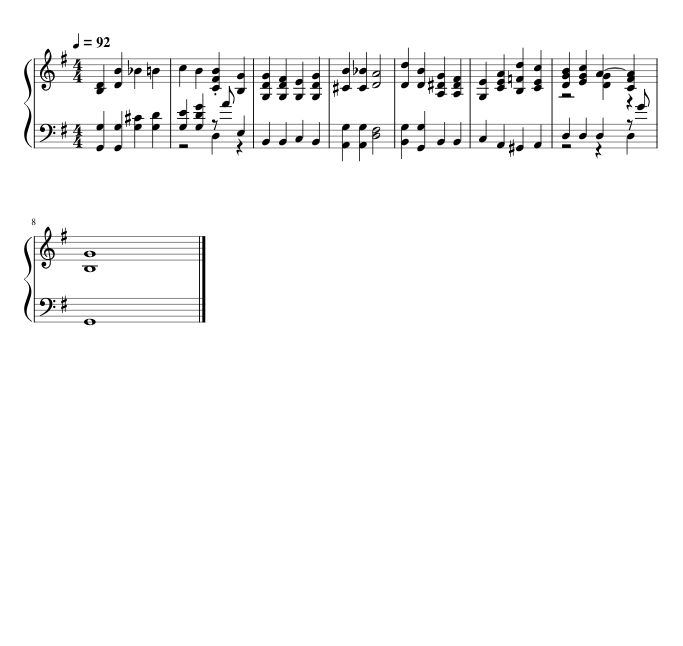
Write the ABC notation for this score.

X:1
%%score { ( 1 4 ) | ( 2 3 ) }
L:1/8
Q:1/4=92
M:4/4
I:linebreak $
K:G
V:1 treble
V:4 treble
V:2 bass
V:3 bass
V:1
 [B,D]2 [DB]2 _B2 =B2 | c2 B2 .[CFB]2 [B,G]2 | [G,DG]2 [G,DF]2 [G,E]2 [G,DG]2 | [^CB]2 [C_B]2 [DA]4 | [Dd]2 [DB]2 [A,^DG]2 [A,DF]2 | %5
 [G,E]2 [CEA]2 [B,=Fd]2 [CEc]2 | [DGB]2 [EGc]2 A2- [CFA]2 |$ [B,G]8 |] %8
V:2
 [G,,G,]2 [G,,G,]2 [G,^C]2 [G,D]2 | [G,E]2 [G,DG]2 z A E,2 | B,,2 B,,2 C,2 B,,2 | [A,,G,]2 [A,,G,]2 [D,F,]4 | [B,,G,]2 [G,,G,]2 B,,2 B,,2 | %5
 C,2 A,,2 ^G,,2 A,,2 | D,2 D,2 D,2 z G |$ G,,8 |] %8
V:3
 x8 | z4 D,2 z2 | x8 | x8 | x8 | %5
 x8 | z4 z2 D,2 |$ x8 |] %8
V:4
 x8 | x8 | x8 | x8 | x8 | %5
 x8 | z4 [DG]2 z2 |$ x8 |] %8
